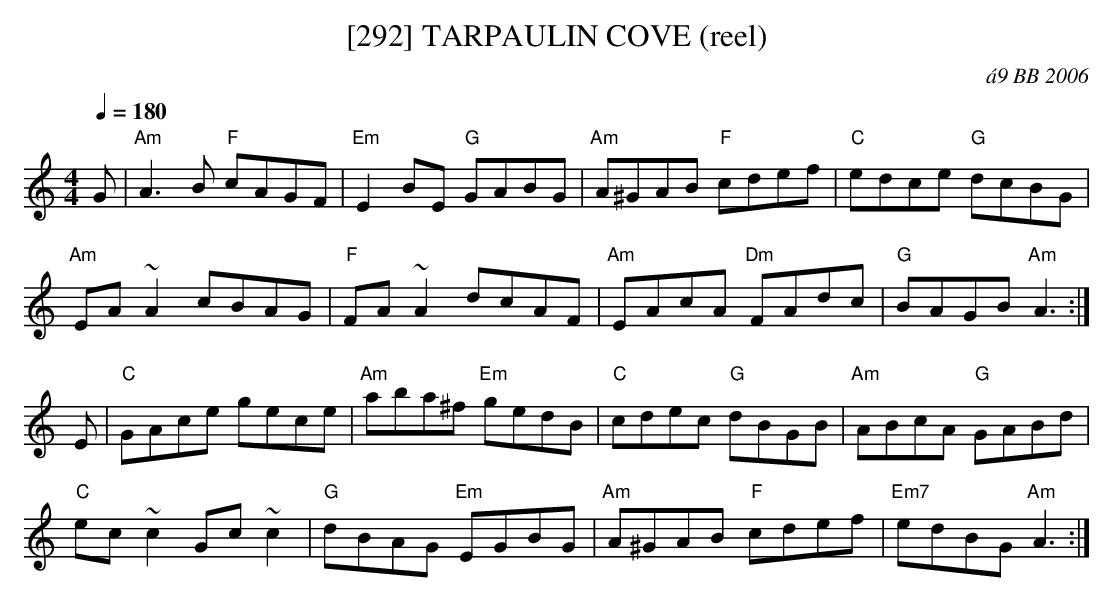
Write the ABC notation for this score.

X:1
T:[292] TARPAULIN COVE (reel)
C:\'a9 BB 2006
L:1/8
Q:1/4=180
M:4/4
K:Am
G| "Am" A3B "F"cAGF|"Em" E2 BE "G" GABG|"Am" A^GAB "F" cdef|"C" edce "G" dcBG|
"Am" EA ~A2 cBAG|"F" FA ~A2 dcAF|"Am" EAcA "Dm" FAdc|"G" BAGB "Am" A3 :|
E|"C" GAce gece|"Am" aba^f "Em" gedB|"C" cdec "G" dBGB|"Am" ABcA "G"GABd|
"C" ec~c2 Gc~c2|"G" dBAG "Em"EGBG|"Am" A^GAB "F" cdef|"Em7" edBG "Am" A3 :|
